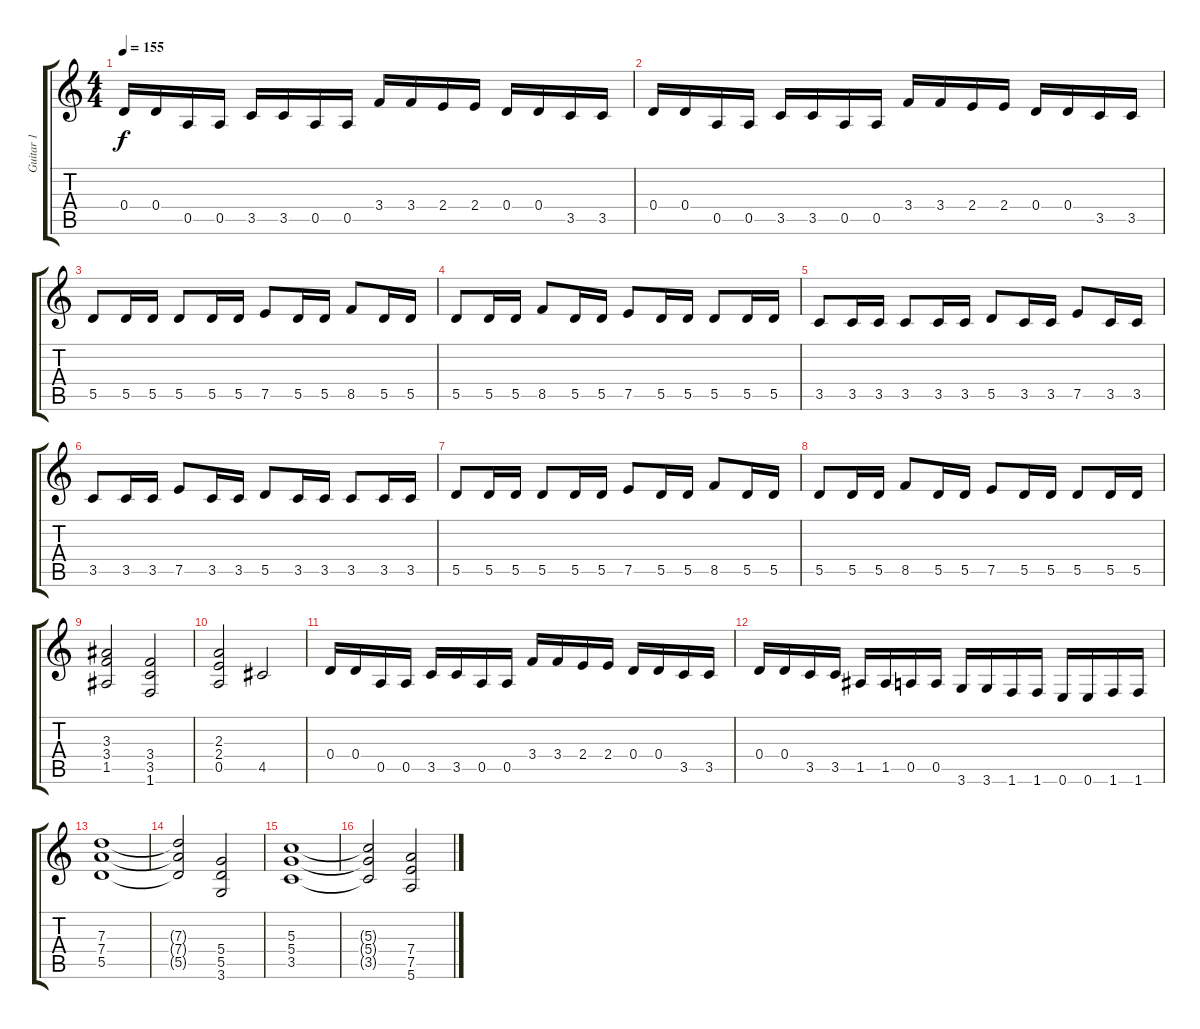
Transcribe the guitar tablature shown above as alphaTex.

\track ("Guitar 1" "Guitar 1") {instrument distortionguitar}
\staff {score tabs}
\tuning (E4 B3 G3 D3 A2 E2) {hide}
\ts (4 4)
\tempo 155
\clef g2
\ks c
0.4.16{dy f} 0.4.16 0.5.16 0.5.16 3.5.16 3.5.16 0.5.16 0.5.16 3.4.16 3.4.16 2.4.16 2.4.16 0.4.16 0.4.16 3.5.16 3.5.16 |
0.4.16 0.4.16 0.5.16 0.5.16 3.5.16 3.5.16 0.5.16 0.5.16 3.4.16 3.4.16 2.4.16 2.4.16 0.4.16 0.4.16 3.5.16 3.5.16 |
5.5.8 5.5.16 5.5.16 5.5.8 5.5.16 5.5.16 7.5.8 5.5.16 5.5.16 8.5.8 5.5.16 5.5.16 |
5.5.8 5.5.16 5.5.16 8.5.8 5.5.16 5.5.16 7.5.8 5.5.16 5.5.16 5.5.8 5.5.16 5.5.16 |
3.5.8 3.5.16 3.5.16 3.5.8 3.5.16 3.5.16 5.5.8 3.5.16 3.5.16 7.5.8 3.5.16 3.5.16 |
3.5.8 3.5.16 3.5.16 7.5.8 3.5.16 3.5.16 5.5.8 3.5.16 3.5.16 3.5.8 3.5.16 3.5.16 |
5.5.8 5.5.16 5.5.16 5.5.8 5.5.16 5.5.16 7.5.8 5.5.16 5.5.16 8.5.8 5.5.16 5.5.16 |
5.5.8 5.5.16 5.5.16 8.5.8 5.5.16 5.5.16 7.5.8 5.5.16 5.5.16 5.5.8 5.5.16 5.5.16 |
(3.3 3.4 1.5).2 (3.4 3.5 1.6).2 |
(2.3 2.4 0.5).2 4.5.2 |
0.4.16 0.4.16 0.5.16 0.5.16 3.5.16 3.5.16 0.5.16 0.5.16 3.4.16 3.4.16 2.4.16 2.4.16 0.4.16 0.4.16 3.5.16 3.5.16 |
0.4.16 0.4.16 3.5.16 3.5.16 1.5.16 1.5.16 0.5.16 0.5.16 3.6.16 3.6.16 1.6.16 1.6.16 0.6.16 0.6.16 1.6.16 1.6.16 |
(7.3 7.4 5.5).1 |
(7.3{t} 7.4{t} 5.5{t}).2 (5.4 5.5 3.6).2 |
(5.3 5.4 3.5).1 |
(5.3{t} 5.4{t} 3.5{t}).2 (7.4 7.5 5.6).2
